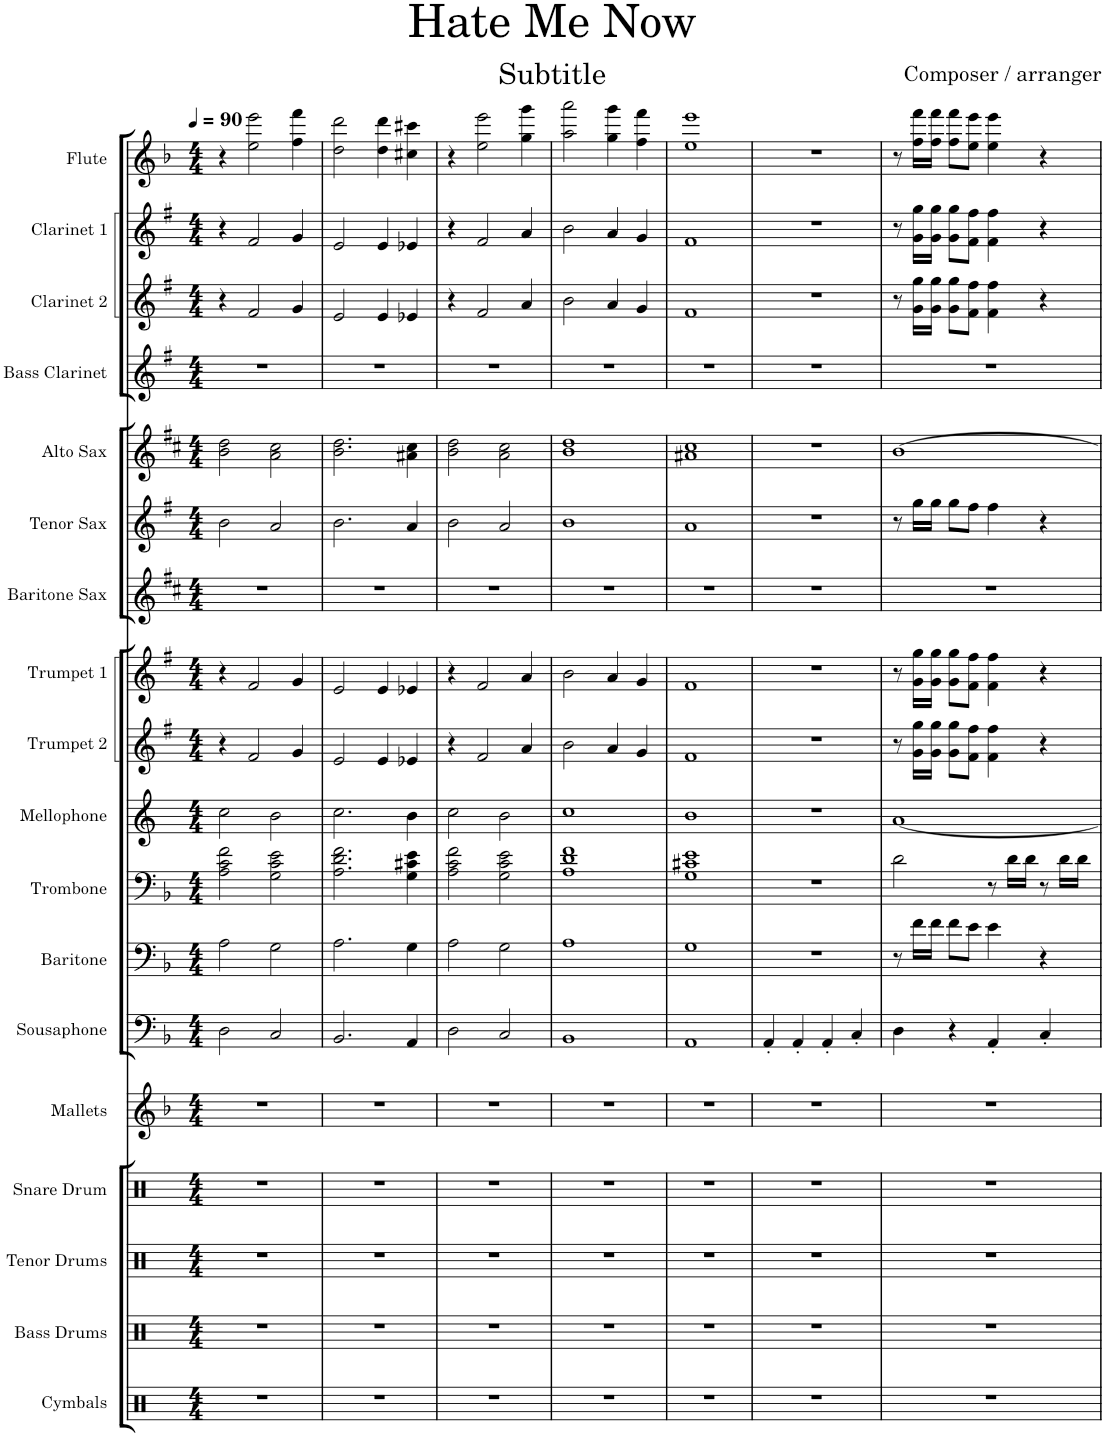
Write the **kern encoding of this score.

**kern	**kern	**kern	**kern	**kern	**kern	**kern	**kern	**kern	**kern	**kern	**kern	**kern	**kern	**kern	**kern	**kern	**kern
*part18	*part17	*part16	*part15	*part14	*part13	*part12	*part11	*part10	*part9	*part8	*part7	*part6	*part5	*part4	*part3	*part2	*part1
*staff18	*staff17	*staff16	*staff15	*staff14	*staff13	*staff12	*staff11	*staff10	*staff9	*staff8	*staff7	*staff6	*staff5	*staff4	*staff3	*staff2	*staff1
*I"Cymbals	*I"Bass Drums	*I"Tenor Drums	*I"Snare Drum	*I"Mallets	*I"Sousaphone	*I"Baritone	*I"Trombone	*I"Mellophone	*I"Trumpet 2	*I"Trumpet 1	*I"Baritone Sax	*I"Tenor Sax	*I"Alto Sax	*I"Bass Clarinet	*I"Clarinet 2	*I"Clarinet 1	*I"Flute
*I'Cym.	*I'B.D.	*I'T.D.	*I'S.D.	*I'Mlts.	*I'Sphn.	*I'Btn.	*I'Tbn.	*I'Mph.	*I'Tpt. 2	*I'Tpt. 1	*I'Bar. Sax.	*I'T. Sax.	*I'A. Sax.	*I'B. Cl.	*I'Cl. 2	*I'Cl. 1	*I'Fl.
*clefX	*clefX	*clefX	*clefX	*clefG2	*clefF4	*clefF4	*clefF4	*clefG2	*clefG2	*clefG2	*clefG2	*clefG2	*clefG2	*clefG2	*clefG2	*clefG2	*clefG2
*	*	*	*	*Trd-7c-12	*	*Trd4c7	*	*Trd4c7	*Trd1c2	*Trd1c2	*Trd12c21	*Trd8c14	*Trd5c9	*Trd8c14	*Trd1c2	*Trd1c2	*
*k[]	*k[]	*k[]	*k[]	*k[b-]	*k[b-]	*k[b-]	*k[b-]	*k[]	*k[f#]	*k[f#]	*k[f#c#]	*k[f#]	*k[f#c#]	*k[f#]	*k[f#]	*k[f#]	*k[b-]
*M4/4	*M4/4	*M4/4	*M4/4	*M4/4	*M4/4	*M4/4	*M4/4	*M4/4	*M4/4	*M4/4	*M4/4	*M4/4	*M4/4	*M4/4	*M4/4	*M4/4	*M4/4
*MM90	*MM90	*MM90	*MM90	*MM90	*MM90	*MM90	*MM90	*MM90	*MM90	*MM90	*MM90	*MM90	*MM90	*MM90	*MM90	*MM90	*MM90
=1	=1	=1	=1	=1	=1	=1	=1	=1	=1	=1	=1	=1	=1	=1	=1	=1	=1
1r	1r	1r	1r	1r	2D\	2A\	2A\ 2c\ 2f\	2cc\	4r	4r	1r	2b\	2b\ 2dd\	1r	4r	4r	4r
.	.	.	.	.	.	.	.	.	2f#/	2f#/	.	.	.	.	2f#/	2f#/	2ee\ 2eee\
.	.	.	.	.	2C/	2G\	2G\ 2c\ 2e\	2b\	.	.	.	2a/	2a\ 2cc#\	.	.	.	.
.	.	.	.	.	.	.	.	.	4g/	4g/	.	.	.	.	4g/	4g/	4ff\ 4fff\
=2	=2	=2	=2	=2	=2	=2	=2	=2	=2	=2	=2	=2	=2	=2	=2	=2	=2
1r	1r	1r	1r	1r	2.BB-/	2.A\	2.A\ 2.d\ 2.f\	2.cc\	2e/	2e/	1r	2.b\	2.b\ 2.dd\	1r	2e/	2e/	2dd\ 2ddd\
.	.	.	.	.	.	.	.	.	4e/	4e/	.	.	.	.	4e/	4e/	4dd\ 4ddd\
.	.	.	.	.	4AA/	4G\	4G\ 4c#X\ 4e\	4b\	4e-X/	4e-X/	.	4a/	4a#X\ 4cc#\	.	4e-X/	4e-X/	4cc#X\ 4ccc#X\
=3	=3	=3	=3	=3	=3	=3	=3	=3	=3	=3	=3	=3	=3	=3	=3	=3	=3
1r	1r	1r	1r	1r	2D\	2A\	2A\ 2c\ 2f\	2cc\	4r	4r	1r	2b\	2b\ 2dd\	1r	4r	4r	4r
.	.	.	.	.	.	.	.	.	2f#/	2f#/	.	.	.	.	2f#/	2f#/	2ee\ 2eee\
.	.	.	.	.	2C/	2G\	2G\ 2c\ 2e\	2b\	.	.	.	2a/	2a\ 2cc#\	.	.	.	.
.	.	.	.	.	.	.	.	.	4a/	4a/	.	.	.	.	4a/	4a/	4gg\ 4ggg\
=4	=4	=4	=4	=4	=4	=4	=4	=4	=4	=4	=4	=4	=4	=4	=4	=4	=4
1r	1r	1r	1r	1r	1BB-	1A	1A 1d 1f	1cc	2b\	2b\	1r	1b	1b 1dd	1r	2b\	2b\	2aa\ 2aaa\
.	.	.	.	.	.	.	.	.	4a/	4a/	.	.	.	.	4a/	4a/	4gg\ 4ggg\
.	.	.	.	.	.	.	.	.	4g/	4g/	.	.	.	.	4g/	4g/	4ff\ 4fff\
=5	=5	=5	=5	=5	=5	=5	=5	=5	=5	=5	=5	=5	=5	=5	=5	=5	=5
1r	1r	1r	1r	1r	1AA	1G	1G 1c#X 1e	1b	1f#	1f#	1r	1a	1a#X 1cc#	1r	1f#	1f#	1ee 1eee
=6	=6	=6	=6	=6	=6	=6	=6	=6	=6	=6	=6	=6	=6	=6	=6	=6	=6
1r	1r	1r	1r	1r	4AA'/	1r	1r	1r	1r	1r	1r	1r	1r	1r	1r	1r	1r
.	.	.	.	.	4AA'/	.	.	.	.	.	.	.	.	.	.	.	.
.	.	.	.	.	4AA'/	.	.	.	.	.	.	.	.	.	.	.	.
.	.	.	.	.	4C'/	.	.	.	.	.	.	.	.	.	.	.	.
=7	=7	=7	=7	=7	=7	=7	=7	=7	=7	=7	=7	=7	=7	=7	=7	=7	=7
1r	1r	1r	1r	1r	4D\	8r	2d\	[1a	8r	8r	1r	8r	[1b	1r	8r	8r	8r
.	.	.	.	.	.	16f\LL	.	.	16g\ 16gg\LL	16g\ 16gg\LL	.	16gg\LL	.	.	16g\ 16gg\LL	16g\ 16gg\LL	16ff\ 16fff\LL
.	.	.	.	.	.	16f\JJ	.	.	16g\ 16gg\JJ	16g\ 16gg\JJ	.	16gg\JJ	.	.	16g\ 16gg\JJ	16g\ 16gg\JJ	16ff\ 16fff\JJ
.	.	.	.	.	4r	8f\L	.	.	8g\ 8gg\L	8g\ 8gg\L	.	8gg\L	.	.	8g\ 8gg\L	8g\ 8gg\L	8ff\ 8fff\L
.	.	.	.	.	.	8e\J	.	.	8f#\ 8ff#\J	8f#\ 8ff#\J	.	8ff#\J	.	.	8f#\ 8ff#\J	8f#\ 8ff#\J	8ee\ 8eee\J
.	.	.	.	.	4AA'/	4e\	8r	.	4f#\ 4ff#\	4f#\ 4ff#\	.	4ff#\	.	.	4f#\ 4ff#\	4f#\ 4ff#\	4ee\ 4eee\
.	.	.	.	.	.	.	16d\LL	.	.	.	.	.	.	.	.	.	.
.	.	.	.	.	.	.	16d\JJ	.	.	.	.	.	.	.	.	.	.
.	.	.	.	.	4C'/	4r	8r	.	4r	4r	.	4r	.	.	4r	4r	4r
.	.	.	.	.	.	.	16d\LL	.	.	.	.	.	.	.	.	.	.
.	.	.	.	.	.	.	16d\JJ	.	.	.	.	.	.	.	.	.	.
=	=	=	=	=	=	=	=	=	=	=	=	=	=	=	=	=	=
*-	*-	*-	*-	*-	*-	*-	*-	*-	*-	*-	*-	*-	*-	*-	*-	*-	*-
